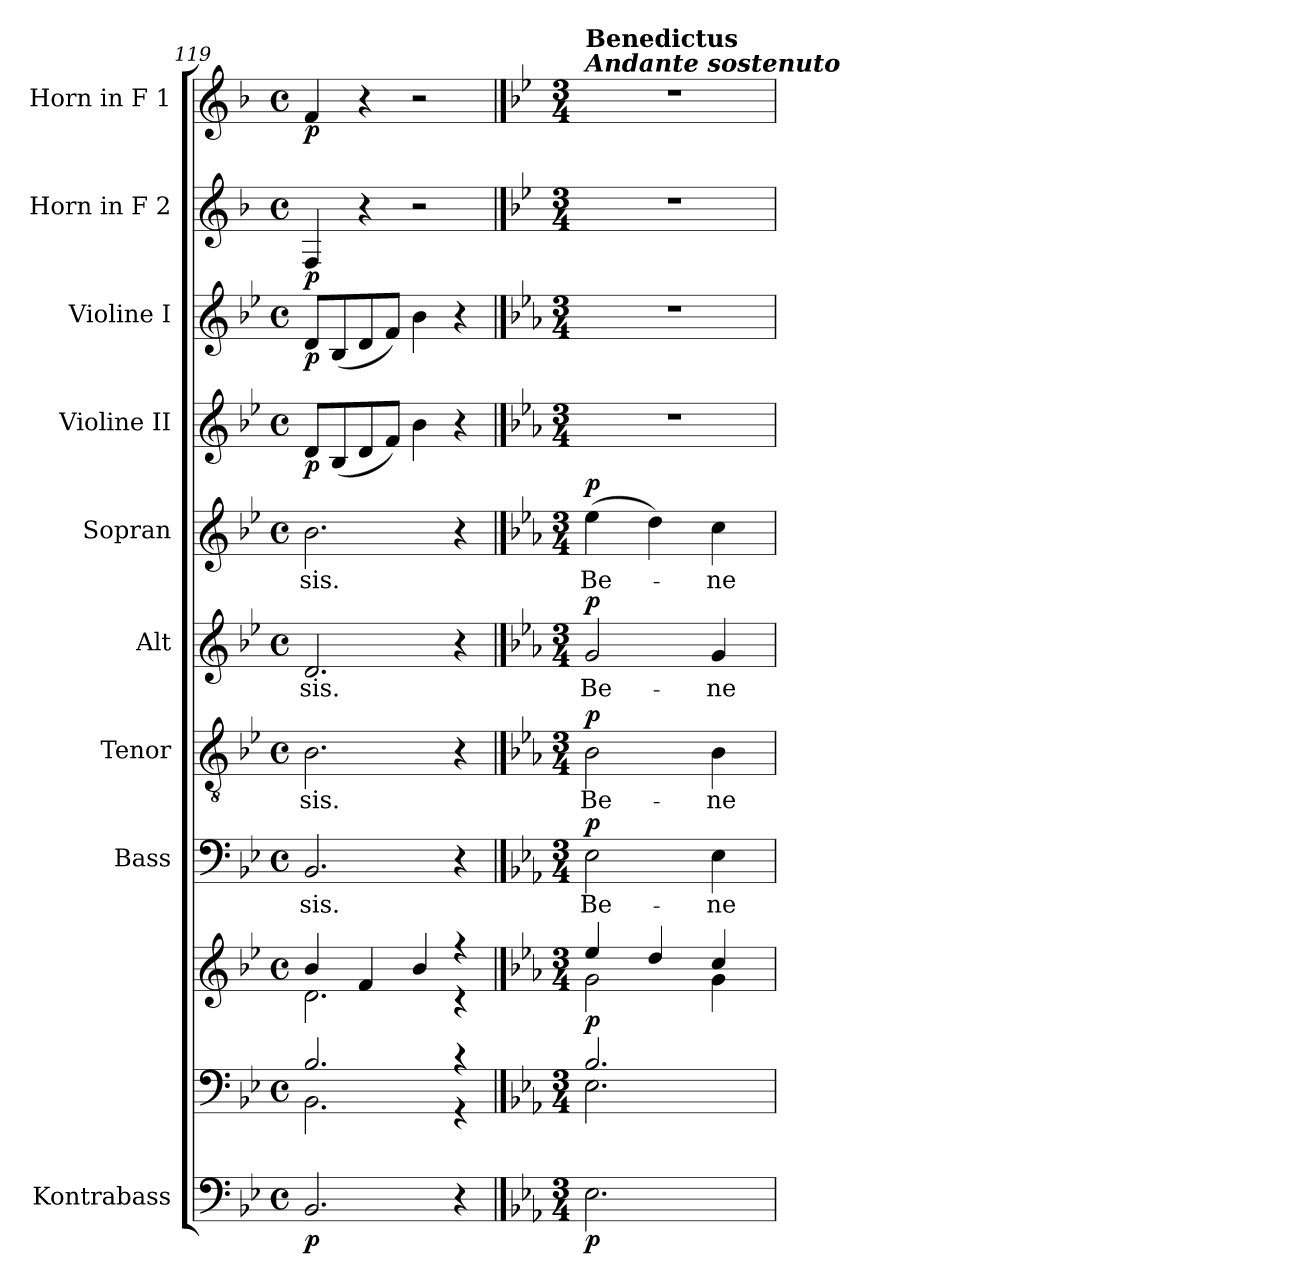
**kern	**dynam	**kern	**kern	**dynam	**kern	**text	**dynam	**kern	**text	**dynam	**kern	**text	**dynam	**kern	**text	**dynam	**kern	**dynam	**kern	**dynam	**kern	**dynam	**kern	**dynam
*part10	*part10	*part9	*part9	*part9	*part8	*part8	*part8	*part7	*part7	*part7	*part6	*part6	*part6	*part5	*part5	*part5	*part4	*part4	*part3	*part3	*part2	*part2	*part1	*part1
*staff11	*staff11	*staff10	*staff9	*staff9/10	*staff8	*staff8	*staff8	*staff7	*staff7	*staff7	*staff6	*staff6	*staff6	*staff5	*staff5	*staff5	*staff4	*staff4	*staff3	*staff3	*staff2	*staff2	*staff1	*staff1
*I"Kontrabass	*	*	*	*	*I"Bass	*	*	*I"Tenor	*	*	*I"Alt	*	*	*I"Sopran	*	*	*I"Violine II	*	*I"Violine I	*	*I"Horn in F 2	*	*I"Horn in F 1	*
*I'Kb.	*	*	*	*	*I'B.	*	*	*I'T.	*	*	*I'A.	*	*	*I'S.	*	*	*I'Vl. II	*	*I'Vl. I	*	*	*	*	*
*clefF4	*	*clefF4	*clefG2	*	*clefF4	*	*	*clefGv2	*	*	*clefG2	*	*	*clefG2	*	*	*clefG2	*	*clefG2	*	*clefG2	*	*clefG2	*
*ITrd7c12	*	*	*	*	*	*	*	*	*	*	*	*	*	*	*	*	*	*	*	*	*ITrd4c7	*	*ITrd4c7	*
*k[b-e-]	*	*k[b-e-]	*k[b-e-]	*	*k[b-e-]	*	*	*k[b-e-]	*	*	*k[b-e-]	*	*	*k[b-e-]	*	*	*k[b-e-]	*	*k[b-e-]	*	*k[b-e-]	*	*k[b-e-]	*
*B-:	*	*B-:	*B-:	*	*B-:	*	*	*B-:	*	*	*B-:	*	*	*B-:	*	*	*B-:	*	*B-:	*	*B-:	*	*B-:	*
*M4/4	*	*M4/4	*M4/4	*	*M4/4	*	*	*M4/4	*	*	*M4/4	*	*	*M4/4	*	*	*M4/4	*	*M4/4	*	*M4/4	*	*M4/4	*
*met(c)	*	*met(c)	*met(c)	*	*met(c)	*	*	*met(c)	*	*	*met(c)	*	*	*met(c)	*	*	*met(c)	*	*met(c)	*	*met(c)	*	*met(c)	*
=119	=119	=119	=119	=119	=119	=119	=119	=119	=119	=119	=119	=119	=119	=119	=119	=119	=119	=119	=119	=119	=119	=119	=119	=119
*	*	*^	*^	*	*	*	*	*	*	*	*	*	*	*	*	*	*	*	*	*	*	*	*	*
!	!LO:DY:b	!	!	!	!	!	!	!LO:LY:b	!	!	!LO:LY:b	!	!	!LO:LY:b	!	!	!LO:LY:b	!	!	!LO:DY:b	!	!LO:DY:b	!	!LO:DY:b	!	!LO:DY:b
2.BBB-/	p	2.B-/	2.BB-\	4b-/	2.d\	.	2.BB-/	-sis.	.	2.B-\	-sis.	.	2.d/	-sis.	.	2.b-\	-sis.	.	8d/L	p	8d/L	p	4BB-/	p	4B-/	p
.	.	.	.	.	.	.	.	.	.	.	.	.	.	.	.	.	.	.	(<8B-/	.	(<8B-/	.	.	.	.	.
.	.	.	.	4f/	.	.	.	.	.	.	.	.	.	.	.	.	.	.	8d/	.	8d/	.	4r	.	4r	.
.	.	.	.	.	.	.	.	.	.	.	.	.	.	.	.	.	.	.	8f/J)	.	8f/J)	.	.	.	.	.
.	.	.	.	4b-/	.	.	.	.	.	.	.	.	.	.	.	.	.	.	4b-\	.	4b-\	.	2r	.	2r	.
4r	.	4r	4r	4r	4r	.	4r	.	.	4r	.	.	4r	.	.	4r	.	.	4r	.	4r	.	.	.	.	.
!!LO:PB:g=z
==120	==120	==120	==120	==120	==120	==120	==120	==120	==120	==120	==120	==120	==120	==120	==120	==120	==120	==120	==120	==120	==120	==120	==120	==120	==120	==120
*k[b-e-a-]	*	*k[b-e-a-]	*	*k[b-e-a-]	*	*	*k[b-e-a-]	*	*	*k[b-e-a-]	*	*	*k[b-e-a-]	*	*	*k[b-e-a-]	*	*	*k[b-e-a-]	*	*k[b-e-a-]	*	*k[b-e-a-]	*	*k[b-e-a-]	*
*E-:	*	*E-:	*	*E-:	*	*	*E-:	*	*	*E-:	*	*	*E-:	*	*	*E-:	*	*	*E-:	*	*E-:	*	*E-:	*	*E-:	*
*M3/4	*	*M3/4	*	*M3/4	*	*	*M3/4	*	*	*M3/4	*	*	*M3/4	*	*	*M3/4	*	*	*M3/4	*	*M3/4	*	*M3/4	*	*M3/4	*
!	!	!	!	!	!	!	!	!	!	!	!	!	!	!	!	!	!	!	!	!	!	!	!	!	!LO:TX:a:Bi:t=Andante sostenuto	!
!	!	!	!	!	!	!	!	!	!	!	!	!	!	!	!	!	!	!	!	!	!	!	!	!	!LO:TX:a:B:t=Benedictus	!
!	!LO:DY:b	!	!	!	!	!LO:DY:b	!	!LO:LY:b	!LO:DY:a	!	!LO:LY:b	!LO:DY:a	!	!LO:LY:b	!LO:DY:a	!	!LO:LY:b	!LO:DY:a	!	!	!	!	!	!	!	!
2.EE-\	p	2.B-/	2.E-\	4ee-/	2g\	p	2E-\	Be-	p	2B-\	Be-	p	2g/	Be-	p	(>4ee-\	Be-	p	2.r	.	2.r	.	2.r	.	2.r	.
.	.	.	.	4dd/	.	.	.	.	.	.	.	.	.	.	.	4dd\)	.	.	.	.	.	.	.	.	.	.
!	!	!	!	!	!	!	!	!LO:LY:b	!	!	!LO:LY:b	!	!	!LO:LY:b	!	!	!LO:LY:b	!	!	!	!	!	!	!	!	!
.	.	.	.	4cc/	4g\	.	4E-\	-ne-	.	4B-\	-ne-	.	4g/	-ne-	.	4cc\	-ne-	.	.	.	.	.	.	.	.	.
*	*	*v	*v	*	*	*	*	*	*	*	*	*	*	*	*	*	*	*	*	*	*	*	*	*	*	*
*	*	*	*v	*v	*	*	*	*	*	*	*	*	*	*	*	*	*	*	*	*	*	*	*	*	*
=	=	=	=	=	=	=	=	=	=	=	=	=	=	=	=	=	=	=	=	=	=	=	=	=
*-	*-	*-	*-	*-	*-	*-	*-	*-	*-	*-	*-	*-	*-	*-	*-	*-	*-	*-	*-	*-	*-	*-	*-	*-
